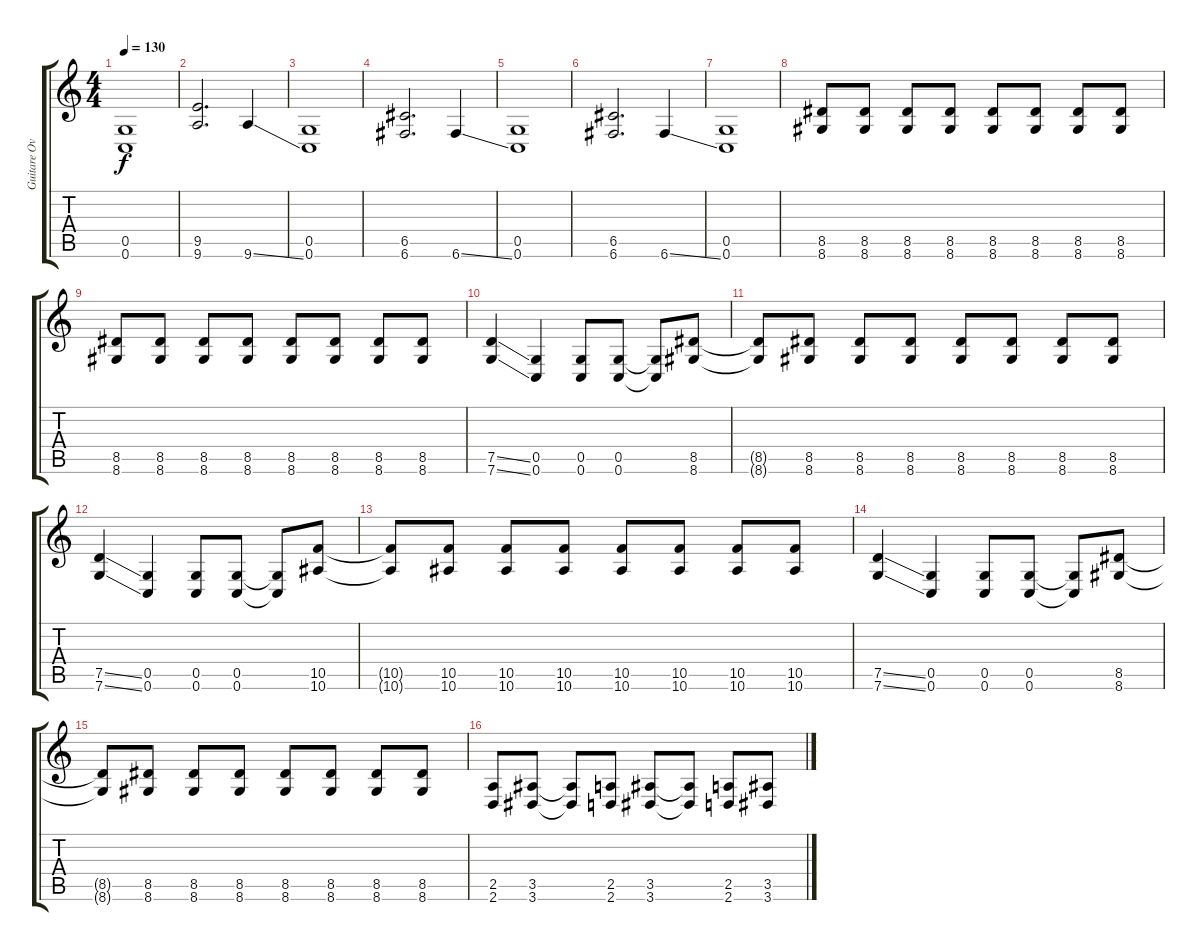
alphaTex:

\track ("Guitare Overdub" "Guitare Ov") {instrument distortionguitar}
\staff {score tabs}
\tuning (D4 A3 F3 C3 G2 C2) {hide}
\ts (4 4)
\tempo 130
\clef g2
\ks c
(0.5 0.6).1{dy f} |
(9.5 9.6).2{d} 9.6{ss}.4 |
(0.5 0.6).1 |
(6.5 6.6).2{d} 6.6{ss}.4 |
(0.5 0.6).1 |
(6.5 6.6).2{d} 6.6{ss}.4 |
(0.5 0.6).1 |
(8.5 8.6).8 (8.5 8.6).8 (8.5 8.6).8 (8.5 8.6).8 (8.5 8.6).8 (8.5 8.6).8 (8.5 8.6).8 (8.5 8.6).8 |
(8.5 8.6).8 (8.5 8.6).8 (8.5 8.6).8 (8.5 8.6).8 (8.5 8.6).8 (8.5 8.6).8 (8.5 8.6).8 (8.5 8.6).8 |
(7.5{ss} 7.6{ss}).4 (0.5 0.6).4 (0.5 0.6).8 (0.5 0.6).8 (0.5{t} 0.6{t}).8 (8.5 8.6).8 |
(8.5{t} 8.6{t}).8 (8.5 8.6).8 (8.5 8.6).8 (8.5 8.6).8 (8.5 8.6).8 (8.5 8.6).8 (8.5 8.6).8 (8.5 8.6).8 |
(7.5{ss} 7.6{ss}).4 (0.5 0.6).4 (0.5 0.6).8 (0.5 0.6).8 (0.5{t} 0.6{t}).8 (10.5 10.6).8 |
(10.5{t} 10.6{t}).8 (10.5 10.6).8 (10.5 10.6).8 (10.5 10.6).8 (10.5 10.6).8 (10.5 10.6).8 (10.5 10.6).8 (10.5 10.6).8 |
(7.5{ss} 7.6{ss}).4 (0.5 0.6).4 (0.5 0.6).8 (0.5 0.6).8 (0.5{t} 0.6{t}).8 (8.5 8.6).8 |
(8.5{t} 8.6{t}).8 (8.5 8.6).8 (8.5 8.6).8 (8.5 8.6).8 (8.5 8.6).8 (8.5 8.6).8 (8.5 8.6).8 (8.5 8.6).8 |
(2.5 2.6).8 (3.5 3.6).8 (3.5{t} 3.6{t}).8 (2.5 2.6).8 (3.5 3.6).8 (3.5{t} 3.6{t}).8 (2.5 2.6).8 (3.5 3.6).8
